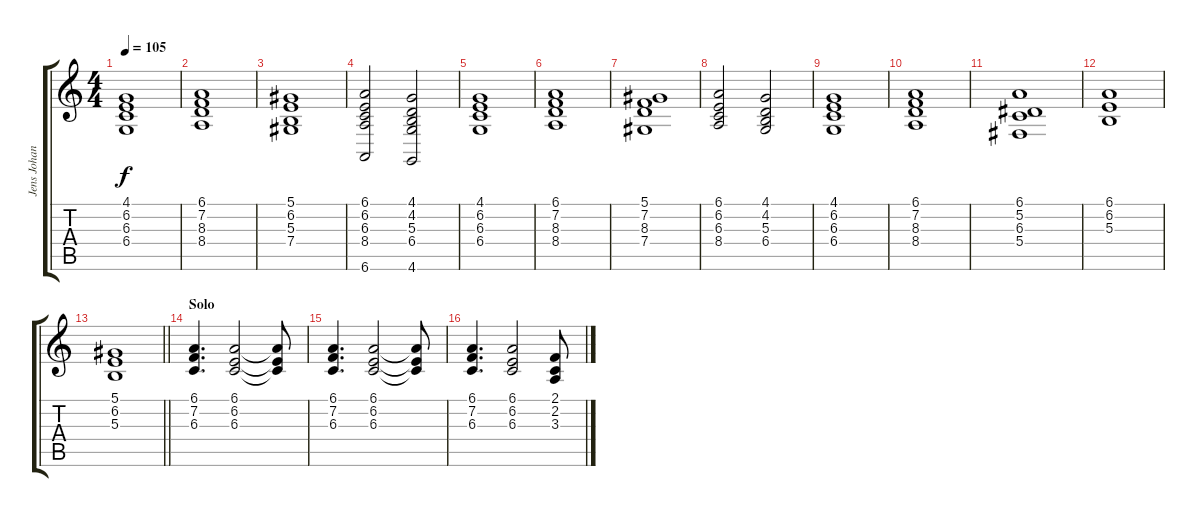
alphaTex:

\track ("Jens Johansson" "Jens Johan") {instrument stringensemble1}
\staff {score tabs}
\tuning (Eb4 Bb3 Gb3 Db3 Ab2 Eb2) {hide}
\ts (4 4)
\tempo 105
\clef g2
\ks c
(4.1 6.2 6.3 6.4).1{dy f} |
(6.1 7.2 8.3 8.4).1 |
(5.1 6.2 5.3 7.4).1 |
(6.1 6.2 6.3 8.4 6.6).2 (4.1 4.2 5.3 6.4 4.6).2 |
(4.1 6.2 6.3 6.4).1 |
(6.1 7.2 8.3 8.4).1 |
(5.1 7.2 8.3 7.4).1 |
(6.1 6.2 6.3 8.4).2 (4.1 4.2 5.3 6.4).2 |
(4.1 6.2 6.3 6.4).1 |
(6.1 7.2 8.3 8.4).1 |
(6.1 5.2 6.3 5.4).1 |
(6.1 6.2 5.3).1 |
\barLineRight lightlight
(5.1 6.2 5.3).1 |
\section ("" "Solo")
(6.1 7.2 6.3).4{d} (6.1 6.2 6.3).2 (6.1{t} 6.2{t} 6.3{t}).8 |
(6.1 7.2 6.3).4{d} (6.1 6.2 6.3).2 (6.1{t} 6.2{t} 6.3{t}).8 |
(6.1 7.2 6.3).4{d} (6.1 6.2 6.3).2 (2.1 2.2 3.3).8
